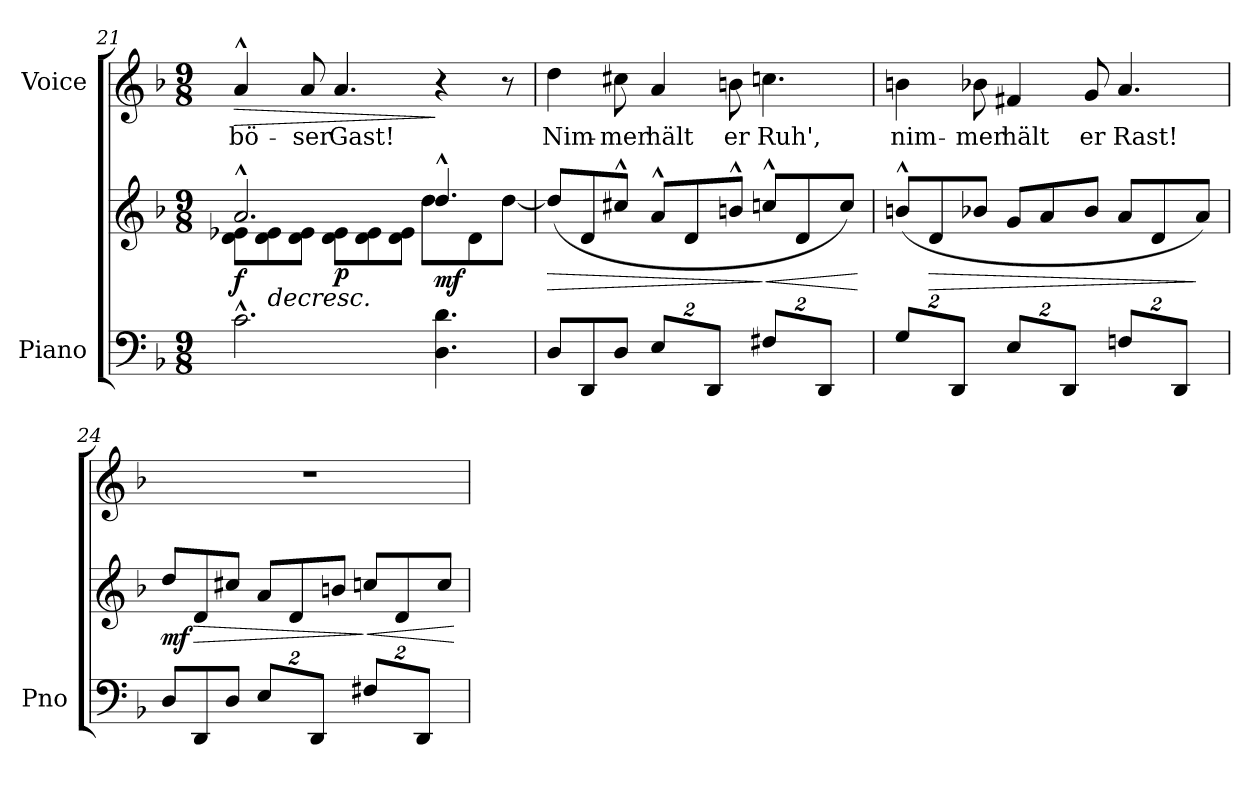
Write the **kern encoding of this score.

**kern	**kern	**dynam	**kern	**text	**dynam
*part2	*part2	*part2	*part1	*part1	*part1
*staff3	*staff2	*staff2/3	*staff1	*staff1	*staff1
*I"Piano	*	*	*I"Voice	*	*
*I'Pno	*	*	*	*	*
*clefF4	*clefG2	*	*clefG2	*	*
*k[b-]	*k[b-]	*	*k[b-]	*	*
*M9/8	*M9/8	*	*M9/8	*	*
=21	=21	=21	=21	=21	=21
*	*^	*	*	*	*
!	!	!	!LO:DY:b	!	!	!LO:HP:b
2.c^^\	2.a^^/	8d\ 8e-X\L	f	4a^^/	bö-	>
!	!	!	!LO:HP:b	!	!	!
.	.	8d\ 8e-\	>	.	.	.
.	.	8d\ 8e-\J	.	8a/	-ser	.
!	!	!	!LO:DY:b	!	!	!
.	.	8d\ 8e-\L	p	4.a/	Gast!	.
.	.	8d\ 8e-\	]	.	.	.
.	.	8d\ 8e-\J	.	.	.	.
!	!	!	!LO:DY:b	!	!	!
4.D\ 4.d\	4.dd^^/	8dd\L	mf	4r	.	]
.	.	8d\	.	.	.	.
.	.	[>8dd\J	.	8r	.	.
=22	=22	=22	=22	=22	=22	=22
!	!	!	!LO:HP:b	!	!	!
*	*v	*v	*	*	*	*
8D/L	(>8dd/L]	>	4dd\	Nim-	.
8DD/	8d/	.	.	.	.
8D/J	8cc#X^^/J	.	8cc#X\	-mer	.
*Xbrackettup	*	*	*	*	*
16%3E/L	8a^^/L	.	4a/	hält	.
.	8d/	.	.	.	.
16%3DD/J	.	.	.	.	.
.	8bn^^/J	.	8bn\	er	.
!	!	!LO:HP:n=1:b	!	!	!
16%3F#X/L	8ccn^^/L	] <	4.ccn\	Ruh',	.
.	8d/	.	.	.	.
16%3DD/J	.	.	.	.	.
.	8cc/J)	.	.	.	.
.	.	[	.	.	.
=23	=23	=23	=23	=23	=23
16%3G/L	(>8bn^^/L	.	4bn\	nim-	.
!	!	!LO:HP:b	!	!	!
.	8d/	>	.	.	.
16%3DD/J	.	.	.	.	.
.	8b-X/J	.	8b-X\	-mer	.
16%3E/L	8g/L	.	4f#X/	hält	.
.	8a/	.	.	.	.
16%3DD/J	.	.	.	.	.
.	8b-/J	.	8g/	er	.
16%3Fn/L	8a/L	.	4.a/	Rast!	.
.	8d/	.	.	.	.
16%3DD/J	.	.	.	.	.
.	8a/J)	]	.	.	.
=24	=24	=24	=24	=24	=24
!	!	!LO:DY:b	!	!	!
8D/L	8dd/L	mf	8%9r	.	.
!	!	!LO:HP:b	!	!	!
8DD/	8d/	>	.	.	.
8D/J	8cc#X/J	.	.	.	.
16%3E/L	8a/L	.	.	.	.
.	8d/	.	.	.	.
16%3DD/J	.	.	.	.	.
.	8bn/J	.	.	.	.
!	!	!LO:HP:n=1:b	!	!	!
16%3F#X/L	8ccn/L	] <	.	.	.
.	8d/	.	.	.	.
16%3DD/J	.	.	.	.	.
.	8cc/J	.	.	.	.
.	.	[	.	.	.
=	=	=	=	=	=
*-	*-	*-	*-	*-	*-
